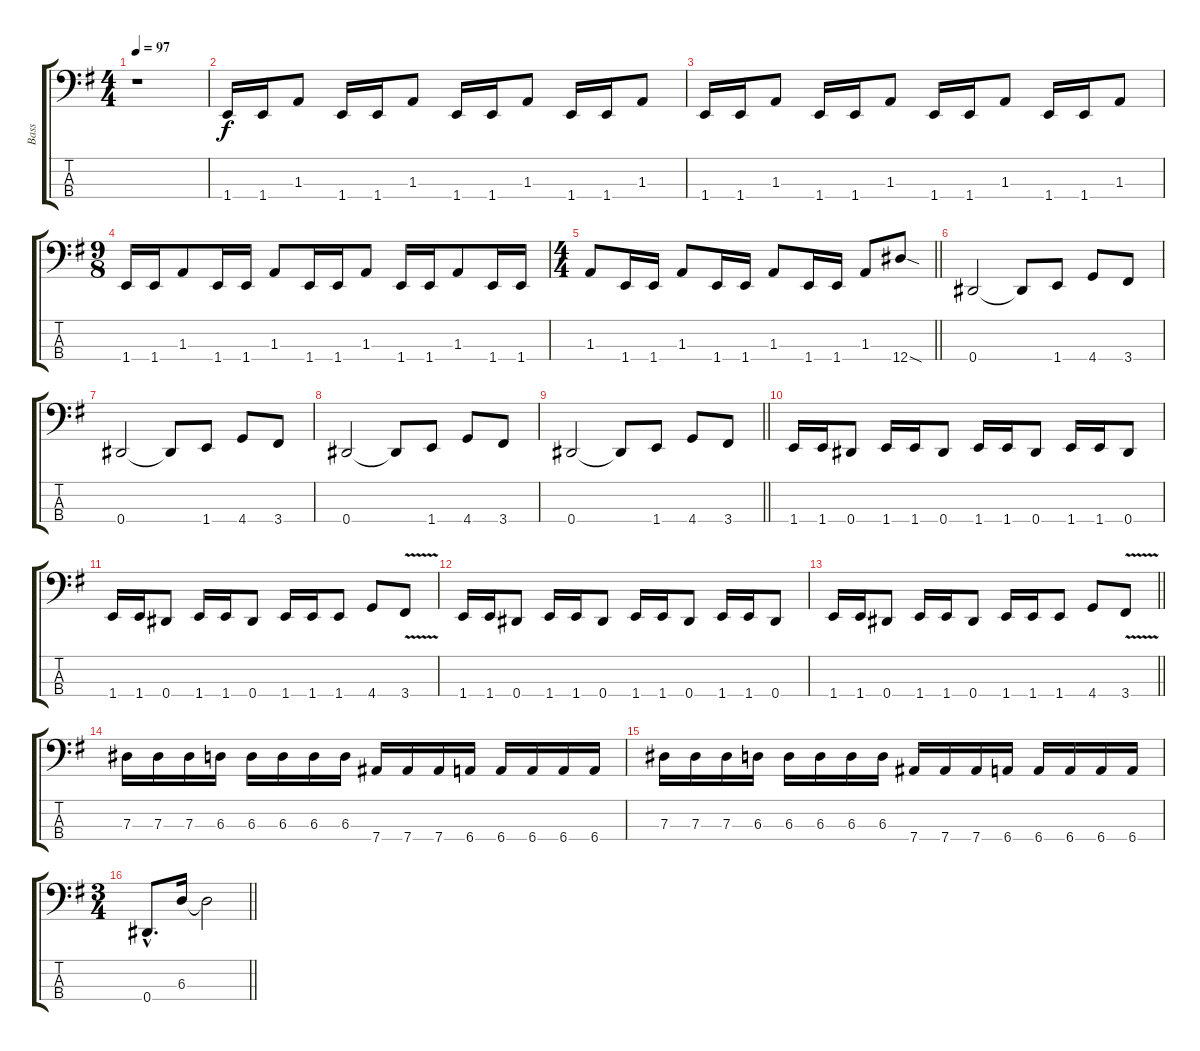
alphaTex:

\track ("Bass" "Bass") {instrument electricbasspick}
\staff {score tabs}
\tuning (Gb2 Db2 Ab1 Eb1) {hide}
\ts (4 4)
\tempo 97
\clef f4
\ks eminor
r.1{dy f instrument electricbasspick} |
1.4.16 1.4.16 1.3.8 1.4.16 1.4.16 1.3.8 1.4.16 1.4.16 1.3.8 1.4.16 1.4.16 1.3.8 |
1.4.16 1.4.16 1.3.8 1.4.16 1.4.16 1.3.8 1.4.16 1.4.16 1.3.8 1.4.16 1.4.16 1.3.8 |
\ts (9 8)
1.4.16 1.4.16 1.3.8 1.4.16 1.4.16 1.3.8 1.4.16 1.4.16 1.3.8 1.4.16 1.4.16 1.3.8 1.4.16 1.4.16 |
\ts (4 4)
\barLineRight lightlight
1.3.8 1.4.16 1.4.16 1.3.8 1.4.16 1.4.16 1.3.8 1.4.16 1.4.16 1.3.8 12.4{sod}.8 |
0.4.2 0.4{t}.8 1.4.8 4.4.8 3.4.8 |
0.4.2 0.4{t}.8 1.4.8 4.4.8 3.4.8 |
0.4.2 0.4{t}.8 1.4.8 4.4.8 3.4.8 |
\barLineRight lightlight
0.4.2 0.4{t}.8 1.4.8 4.4.8 3.4.8 |
1.4.16 1.4.16 0.4.8 1.4.16 1.4.16 0.4.8 1.4.16 1.4.16 0.4.8 1.4.16 1.4.16 0.4.8 |
1.4.16 1.4.16 0.4.8 1.4.16 1.4.16 0.4.8 1.4.16 1.4.16 1.4.8 4.4.8 3.4{v}.8 |
1.4.16 1.4.16 0.4.8 1.4.16 1.4.16 0.4.8 1.4.16 1.4.16 0.4.8 1.4.16 1.4.16 0.4.8 |
\barLineRight lightlight
1.4.16 1.4.16 0.4.8 1.4.16 1.4.16 0.4.8 1.4.16 1.4.16 1.4.8 4.4.8 3.4{v}.8 |
7.3.16 7.3.16 7.3.16 6.3.16 6.3.16 6.3.16 6.3.16 6.3.16 7.4.16 7.4.16 7.4.16 6.4.16 6.4.16 6.4.16 6.4.16 6.4.16 |
7.3.16 7.3.16 7.3.16 6.3.16 6.3.16 6.3.16 6.3.16 6.3.16 7.4.16 7.4.16 7.4.16 6.4.16 6.4.16 6.4.16 6.4.16 6.4.16 |
\ts (3 4)
\barLineRight lightlight
0.4{hac}.8{d} 6.3.16 6.3{t}.2
